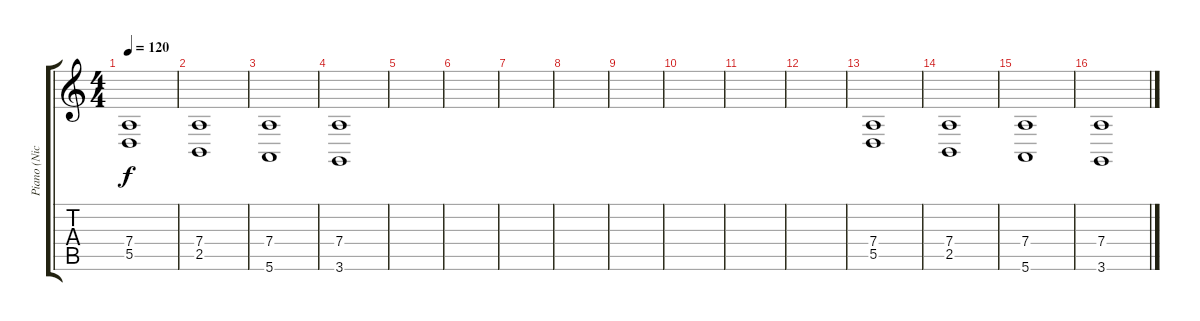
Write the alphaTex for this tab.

\track ("Piano (Nic The Berarss Window Clear)" "Piano (Nic") {instrument acousticgrandpiano}
\staff {score tabs}
\tuning (E4 B3 G3 D3 A2 E2) {hide}
\ts (4 4)
\tempo 120
\clef g2
\ks c
(7.4 5.5).1{dy f} |
(7.4 2.5).1 |
(7.4 5.6).1 |
(7.4 3.6).1 |
|
|
|
|
|
|
|
|
(7.4 5.5).1 |
(7.4 2.5).1 |
(7.4 5.6).1 |
(7.4 3.6).1
